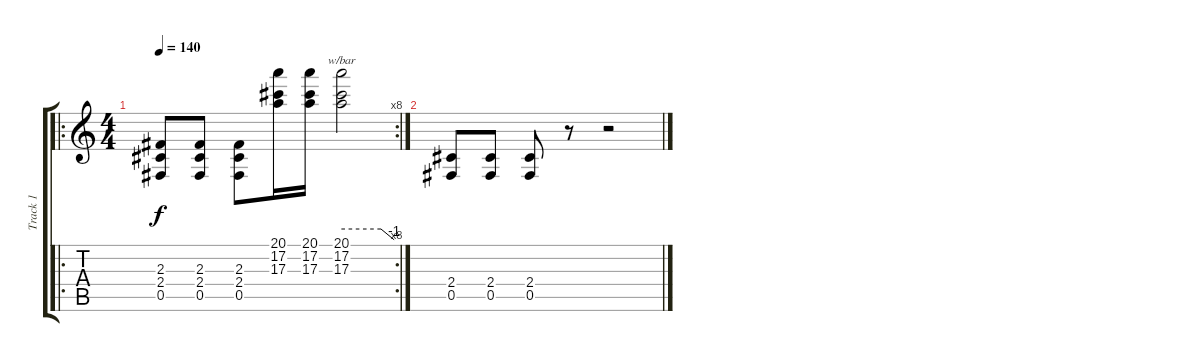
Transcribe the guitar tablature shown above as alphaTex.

\track ("Track 1" "Track 1") {instrument electricguitarclean}
\staff {score tabs}
\tuning (Db4 Ab3 E3 B2 Gb2 Db2) {hide}
\ro
\rc 8
\ts (4 4)
\tempo 140
\clef g2
\ks c
(2.3 2.4 0.5).8{dy f volume 11 instrument electricguitarclean} (2.3 2.4 0.5).8 (2.3 2.4 0.5).8 (20.1 17.2 17.3).16 (20.1 17.2 17.3).16 (20.1 17.2 17.3).2{tbe (custom default 0 0 45 0 60 -4)} |
(2.4 0.5).8 (2.4 0.5).8 (2.4 0.5).8 r.8 r.2
